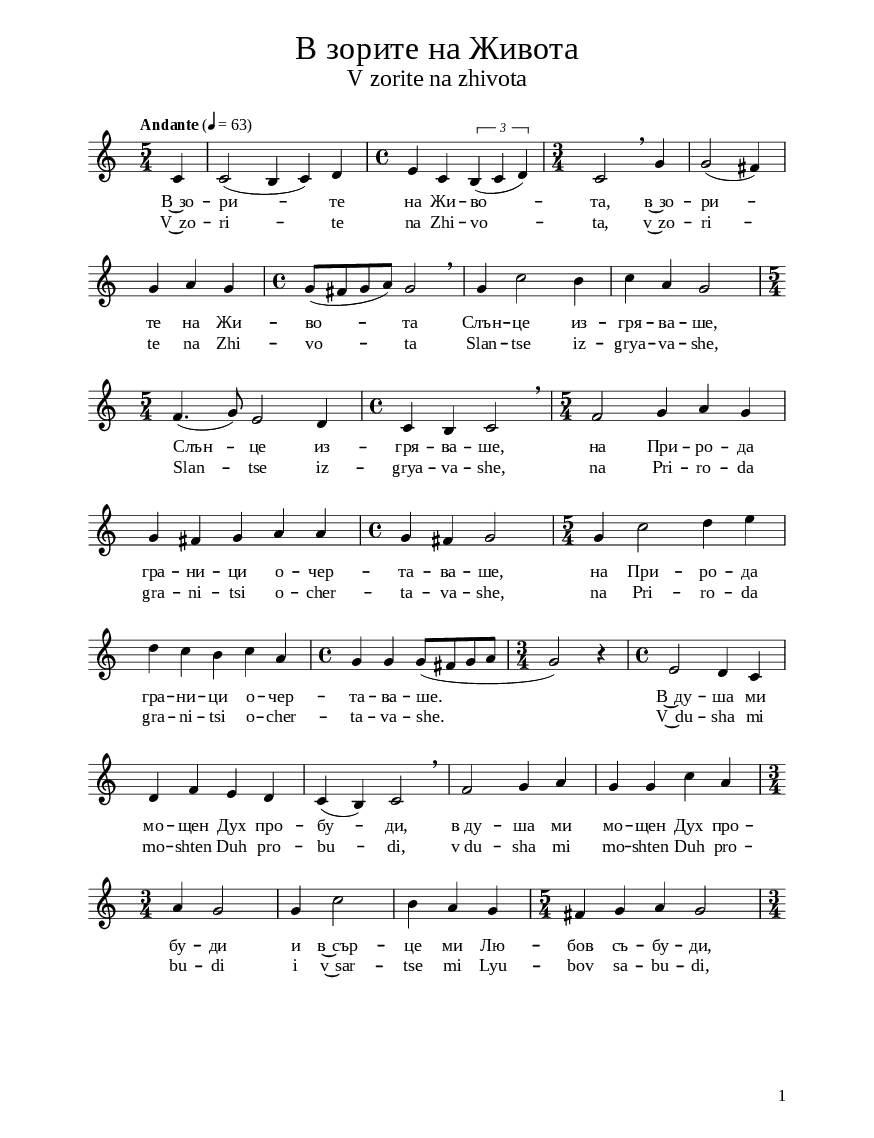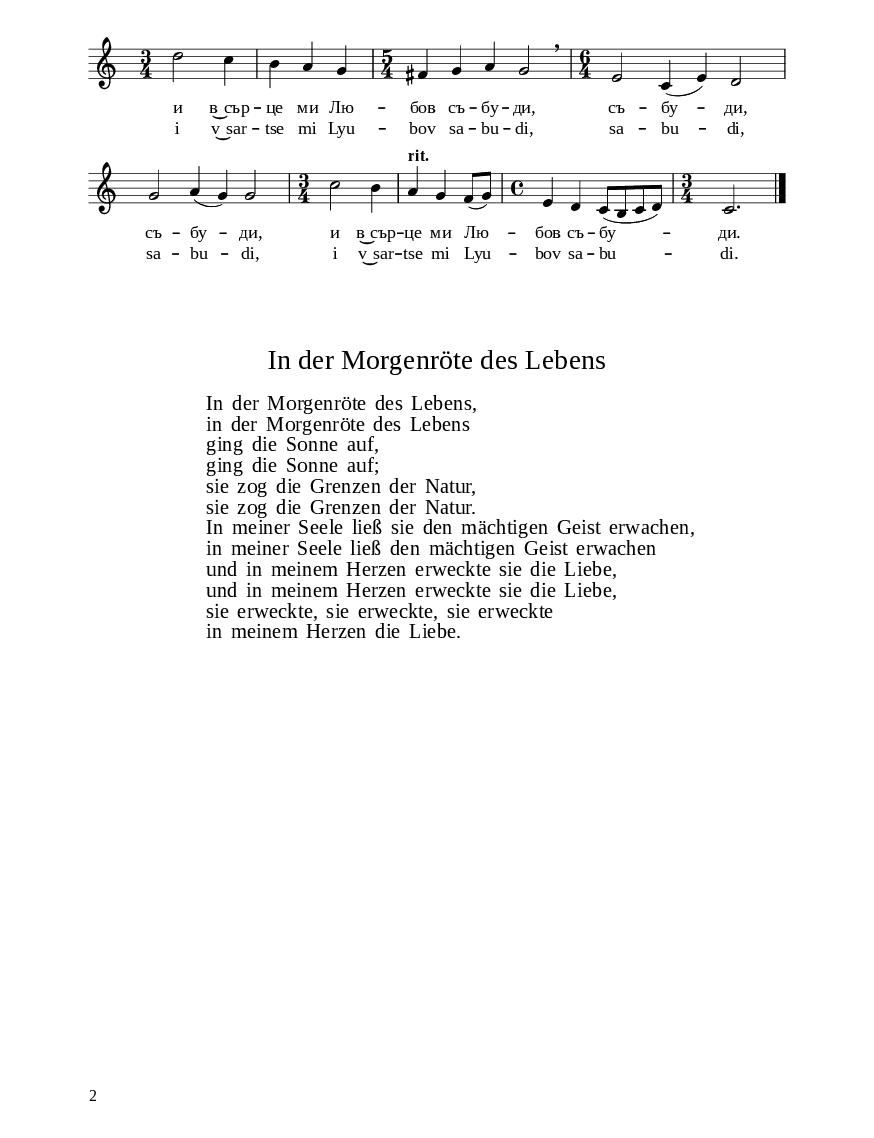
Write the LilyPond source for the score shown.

\version "2.24.0"

% include paper part and global functions
\include "include/globals.ily"

\bookpart {
  \include "include/bookpart-paper.ily"
  \score {
    \include "include/score-layout.ily"

     \new Voice \absolute {
      \clef treble
      \key c \major
      \time 5/4
       \tempoFunc "Andante" 4 "63"

\partial 4

      c '4 | c'2 ( b4 c' ) d' |\time 4/4  e'4 c' \times 2/3 { b4 ( c'4 d' ) }

      \time 3/4  c'2 \breathe g'4 |g'2 ( fis'4 ) | \break

      g'4 a' g' | \time 4/4  g'8 ( fis' g' a' ) g'2 \breathe g'4 c''2 b'4 | c''4 a' g'2 | \break

      \time 5/4  f'4. ( g'8 ) e'2 d'4 |\time 4/4  c'4 b c'2 \breathe | \time 5/4  f'2 g'4 a' g' | \break

      g'4 fis' g' a' a' | \time 4/4  g'4 fis' g'2 | \time 5/4  g'4 c''2 d''4 e'' | \break

      d''4 c'' b' c'' a' | \time 4/4  g'4 g' g'8 ( fis' g' a' | \time 3/4  g'2 ) r4 | \time 4/4  e'2 d'4 c' | \break

      d'4 f' e' d' | c'4 ( b ) c'2 \breathe | f'2 g'4 a' | g'4 g' c'' a' | \break

      \time 3/4  a'4 g'2 | g'4 c''2 | b'4 a' g'4 \time 5/4 fis' g' a' g'2 | \time 3/4 \pageBreak

      d''2 c''4 | b' a' g'4 | \time 5/4 fis' g' a' g'2 \breathe | \time 6/4 e'2 c'4 ( e' ) d'2 | \break

      g'2 a'4 ( g' ) g'2 | \time 3/4  c''2 b'4 \tempo "rit." | a' g' f'8 ( g' ) | \time 4/4 e'4 d' c'8 ( b c' d' ) | \time 3/4  c'2. \bar "|."
    }

    \addlyrics {
      В~зо -- ри --
      те на Жи -- во -- та, в~зо -- ри -- те на Жи --
      во -- та Слън -- це из -- гря -- ва -- ше, Слън --
      це из -- гря -- ва -- ше, на При -- ро -- да гра
      -- ни -- ци о -- чер -- та -- ва -- ше, на При --
      ро -- да гра -- ни -- ци о -- чер -- та -- ва --
      ше. В~ду -- ша ми мо -- щен Дух про -- бу --
      ди,  в_ду -- ша ми мо -- щен Дух про -- бу --
      ди и в~сър -- це ми Лю -- бов съ -- бу -- ди,
      и в~сър -- це ми Лю -- бов съ -- бу -- ди, съ --
      бу -- ди, съ -- бу -- ди, и в~сър -- це ми Лю --
      бов съ -- бу -- ди.}
      \addlyrics {
       V~zo -- ri --
      te na Zhi -- vo -- ta, v~zo -- ri -- te na Zhi --
      vo -- ta Slan -- tse iz -- grya -- va -- she, Slan --
      tse iz -- grya -- va -- she, na Pri -- ro -- da gra
      -- ni -- tsi o -- cher -- ta -- va -- she, na Pri --
      ro -- da gra -- ni -- tsi o -- cher -- ta -- va --
      she. V~du -- sha mi mo -- shten Duh pro -- bu --
      di,  v_du -- sha mi mo -- shten Duh pro -- bu --
      di i v~sar -- tse mi Lyu -- bov sa -- bu -- di,
      i v~sar -- tse mi Lyu -- bov sa -- bu -- di, sa --
      bu -- di, sa -- bu -- di, i v~sar -- tse mi Lyu --
      bov sa -- bu -- di.}

        \header {
          title = \titleFunc "В зорите на Живота" "V zorite na zhivota"
        }

        \midi{}

      } % score
      
       \markup \empty-two


      % include foreign translation(s) of the song
      \version "2.24.0"

\markup \fill-line { \fontsize #deTitleFontSize "In der Morgenröte des Lebens" }
\markup \null
\markup \null
\markup \fontsize #deCoupletFontSize {
  \hspace #10
  \override #`(baseline-skip . ,deCoupletBaselineSkip)

  \column {
    \line { " " In der Morgenröte des Lebens,}

    \line { " " in der Morgenröte des Lebens}

    \line { " " ging die Sonne auf, }

    \line { " " ging die Sonne auf; }

    \line { " " sie zog die Grenzen der Natur, }

    \line { " " sie zog die Grenzen der Natur. }

    \line { " " In meiner Seele ließ sie den mächtigen Geist erwachen, }

    \line { " " in meiner Seele ließ den mächtigen Geist erwachen }

    \line { " " und in meinem Herzen erweckte sie die Liebe, }

    \line { " " und in meinem Herzen erweckte sie die Liebe, }

    \line { " " sie erweckte, sie erweckte, sie erweckte }

    \line { " "  in meinem Herzen die Liebe.  }


  }


}


    } % bookpart
